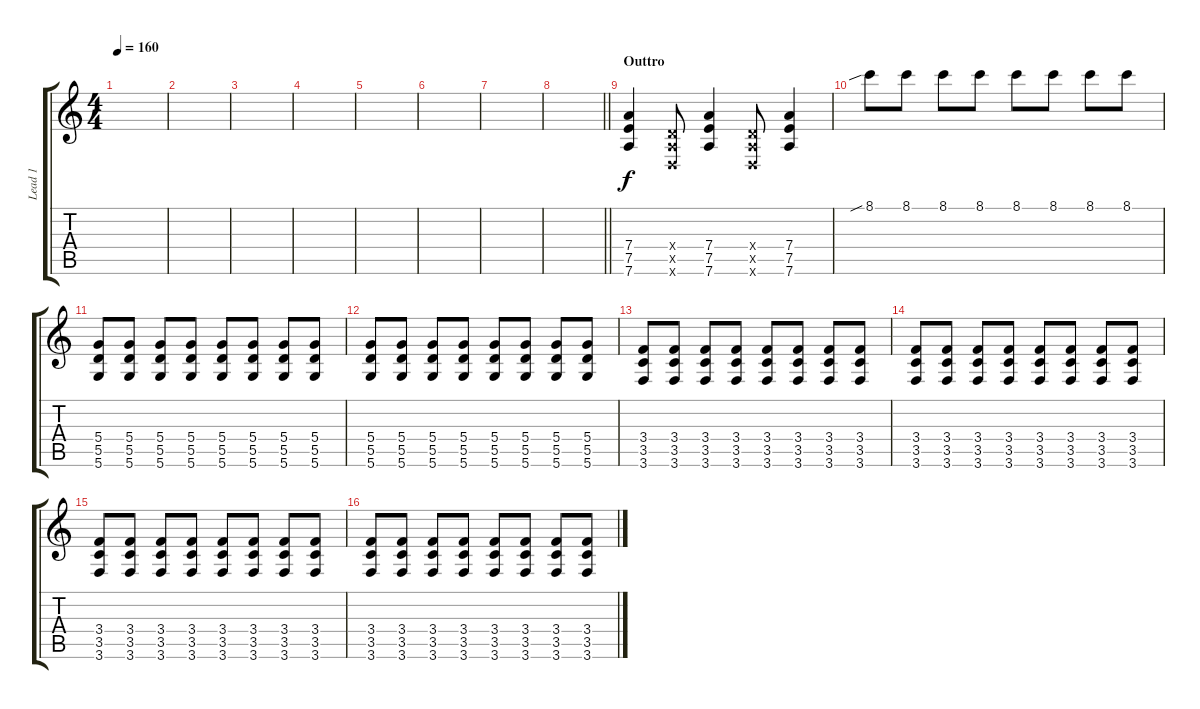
\track ("Lead 1" "Lead 1") {instrument overdrivenguitar}
\staff {score tabs}
\tuning (E4 B3 G3 D3 A2 D2) {hide}
\ts (4 4)
\tempo 160
\clef g2
\ks c
|
|
|
|
|
|
|
\barLineRight lightlight
|
\section ("" "Outtro")
(7.4 7.5 7.6).4 (0.4{x} 0.5{x} 0.6{x}).8 (7.4 7.5 7.6).4 (0.4{x} 0.5{x} 0.6{x}).8 (7.4 7.5 7.6).4 |
8.1{sib}.8 8.1.8 8.1.8 8.1.8 8.1.8 8.1.8 8.1.8 8.1.8 |
(5.4 5.5 5.6).8 (5.4 5.5 5.6).8 (5.4 5.5 5.6).8 (5.4 5.5 5.6).8 (5.4 5.5 5.6).8 (5.4 5.5 5.6).8 (5.4 5.5 5.6).8 (5.4 5.5 5.6).8 |
(5.4 5.5 5.6).8 (5.4 5.5 5.6).8 (5.4 5.5 5.6).8 (5.4 5.5 5.6).8 (5.4 5.5 5.6).8 (5.4 5.5 5.6).8 (5.4 5.5 5.6).8 (5.4 5.5 5.6).8 |
(3.4 3.5 3.6).8 (3.4 3.5 3.6).8 (3.4 3.5 3.6).8 (3.4 3.5 3.6).8 (3.4 3.5 3.6).8 (3.4 3.5 3.6).8 (3.4 3.5 3.6).8 (3.4 3.5 3.6).8 |
(3.4 3.5 3.6).8 (3.4 3.5 3.6).8 (3.4 3.5 3.6).8 (3.4 3.5 3.6).8 (3.4 3.5 3.6).8 (3.4 3.5 3.6).8 (3.4 3.5 3.6).8 (3.4 3.5 3.6).8 |
(3.4 3.5 3.6).8 (3.4 3.5 3.6).8 (3.4 3.5 3.6).8 (3.4 3.5 3.6).8 (3.4 3.5 3.6).8 (3.4 3.5 3.6).8 (3.4 3.5 3.6).8 (3.4 3.5 3.6).8 |
(3.4 3.5 3.6).8 (3.4 3.5 3.6).8 (3.4 3.5 3.6).8 (3.4 3.5 3.6).8 (3.4 3.5 3.6).8 (3.4 3.5 3.6).8 (3.4 3.5 3.6).8 (3.4 3.5 3.6).8
